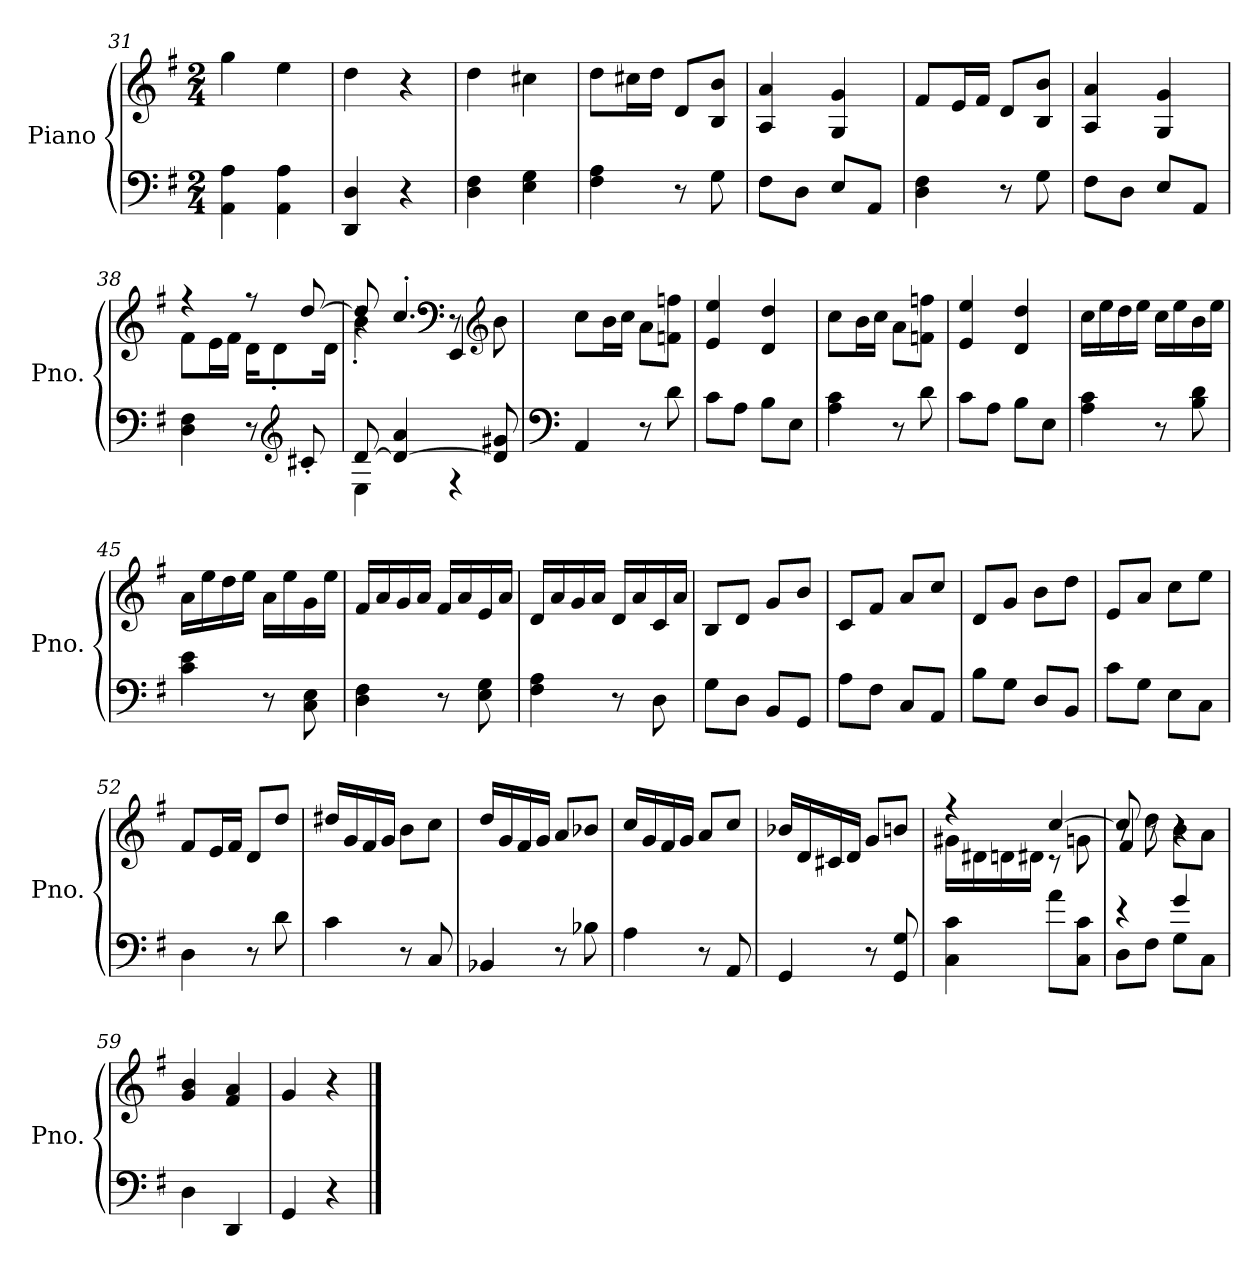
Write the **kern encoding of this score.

**kern	**kern
*part1	*part1
*staff2	*staff1
*I"Piano	*
*I'Pno.	*
*clefF4	*clefG2
*k[f#]	*k[f#]
*M2/4	*M2/4
=31	=31
4AA\ 4A\	4gg\
4AA\ 4A\	4ee\
=32	=32
4DD/ 4D/	4dd\
4r	4r
=33	=33
4D\ 4F#\	4dd\
4E\ 4G\	4cc#X\
=34	=34
4F#\ 4A\	8dd\L
.	16cc#X\L
.	16dd\JJ
8r	8d/L
8G\	8B/ 8b/J
=35	=35
8F#\L	4A/ 4a/
8D\J	.
8E/L	4G/ 4g/
8AA/J	.
!!LO:LB:g=z
=36	=36
4D\ 4F#\	8f#/L
.	16e/L
.	16f#/JJ
8r	8d/L
8G\	8B/ 8b/J
=37	=37
8F#\L	4A/ 4a/
8D\J	.
8E/L	4G/ 4g/
8AA/J	.
=38	=38
*	*^
4D\ 4F#\	4r	8f#\L
.	.	16e\L
.	.	16f#\JJ
8r	8r	16d\KL
.	.	8d'\
*clefG2	*	*
8c#X'/	[8dd/	.
.	.	16d\Jk
=39	=39	=39
*^	*	*^
[8d/	4E\	8dd/]	4b'\	4r
4d/_ 4a/	.	4.cc'/	.	.
*	*	*clefF4	*	*
.	4r	.	8r	4EE/
*	*	*clefG2	*	*
8d/] 8g#X/	.	.	8b\	.
*v	*v	*	*	*
*	*v	*v	*v
=40	=40
*clefF4	*
4AA/	8cc\L
.	16b\L
.	16cc\JJ
8r	8a\L
8d\	8fn\ 8ffn\J
=41	=41
8c\L	4e/ 4ee/
8A\J	.
8B\L	4d/ 4dd/
8E\J	.
=42	=42
4A\ 4c\	8cc\L
.	16b\L
.	16cc\JJ
8r	8a\L
8d\	8fn\ 8ffn\J
!!LO:PB:g=z
=43	=43
8c\L	4e/ 4ee/
8A\J	.
8B\L	4d/ 4dd/
8E\J	.
=44	=44
4A\ 4c\	16cc\LL
.	16ee\
.	16dd\
.	16ee\JJ
8r	16cc\LL
.	16ee\
8B\ 8d\	16b\
.	16ee\JJ
=45	=45
4c\ 4e\	16a\LL
.	16ee\
.	16dd\
.	16ee\JJ
8r	16a\LL
.	16ee\
8C\ 8E\	16g\
.	16ee\JJ
=46	=46
4D\ 4F#\	16f#/LL
.	16a/
.	16g/
.	16a/JJ
8r	16f#/LL
.	16a/
8E\ 8G\	16e/
.	16a/JJ
=47	=47
4F#\ 4A\	16d/LL
.	16a/
.	16g/
.	16a/JJ
8r	16d/LL
.	16a/
8D\	16c/
.	16a/JJ
=48	=48
8G\L	8B/L
8D\J	8d/J
8BB/L	8g/L
8GG/J	8b/J
=49	=49
8A\L	8c/L
8F#\J	8f#/J
8C/L	8a/L
8AA/J	8cc/J
!!LO:LB:g=z
=50	=50
8B\L	8d/L
8G\J	8g/J
8D/L	8b\L
8BB/J	8dd\J
=51	=51
8c\L	8e/L
8G\J	8a/J
8E\L	8cc\L
8C\J	8ee\J
=52	=52
4D\	8f#/L
.	16e/L
.	16f#/JJ
8r	8d/L
8d\	8dd/J
=53	=53
4c\	16dd#X/LL
.	16g/
.	16f#/
.	16g/JJ
8r	8b\L
8C/	8cc\J
=54	=54
4BB-X/	16dd/LL
.	16g/
.	16f#/
.	16g/JJ
8r	8a/L
8B-X\	8b-X/J
=55	=55
4A\	16cc/LL
.	16g/
.	16f#/
.	16g/JJ
8r	8a/L
8AA/	8cc/J
=56	=56
4GG/	16b-X/LL
.	16d/
.	16c#X/
.	16d/JJ
8r	8g/L
8GG/ 8G/	8bn/J
!!LO:LB:g=z
=57	=57
*	*^
4C\ 4c\	4r	16g#X\LL
.	.	16d#X\
.	.	16dn\
.	.	16d#X\JJ
8a\L	[4cc/	8r
8C\ 8c\J	.	8gn\
=58	=58	=58
*^	*	*^
4r	8D\L	8cc/]	8r	4f#/
.	8F#\J	8r	8dd\	.
4g/	8G\L	4r	8b\L	4r
.	8C\J	.	8a\J	.
*v	*v	*	*	*
*	*v	*v	*v
=59	=59
4D\	4g/ 4b/
4DD/	4f#/ 4a/
=60	=60
4GG/	4g/
4r	4r
==	==
*-	*-
